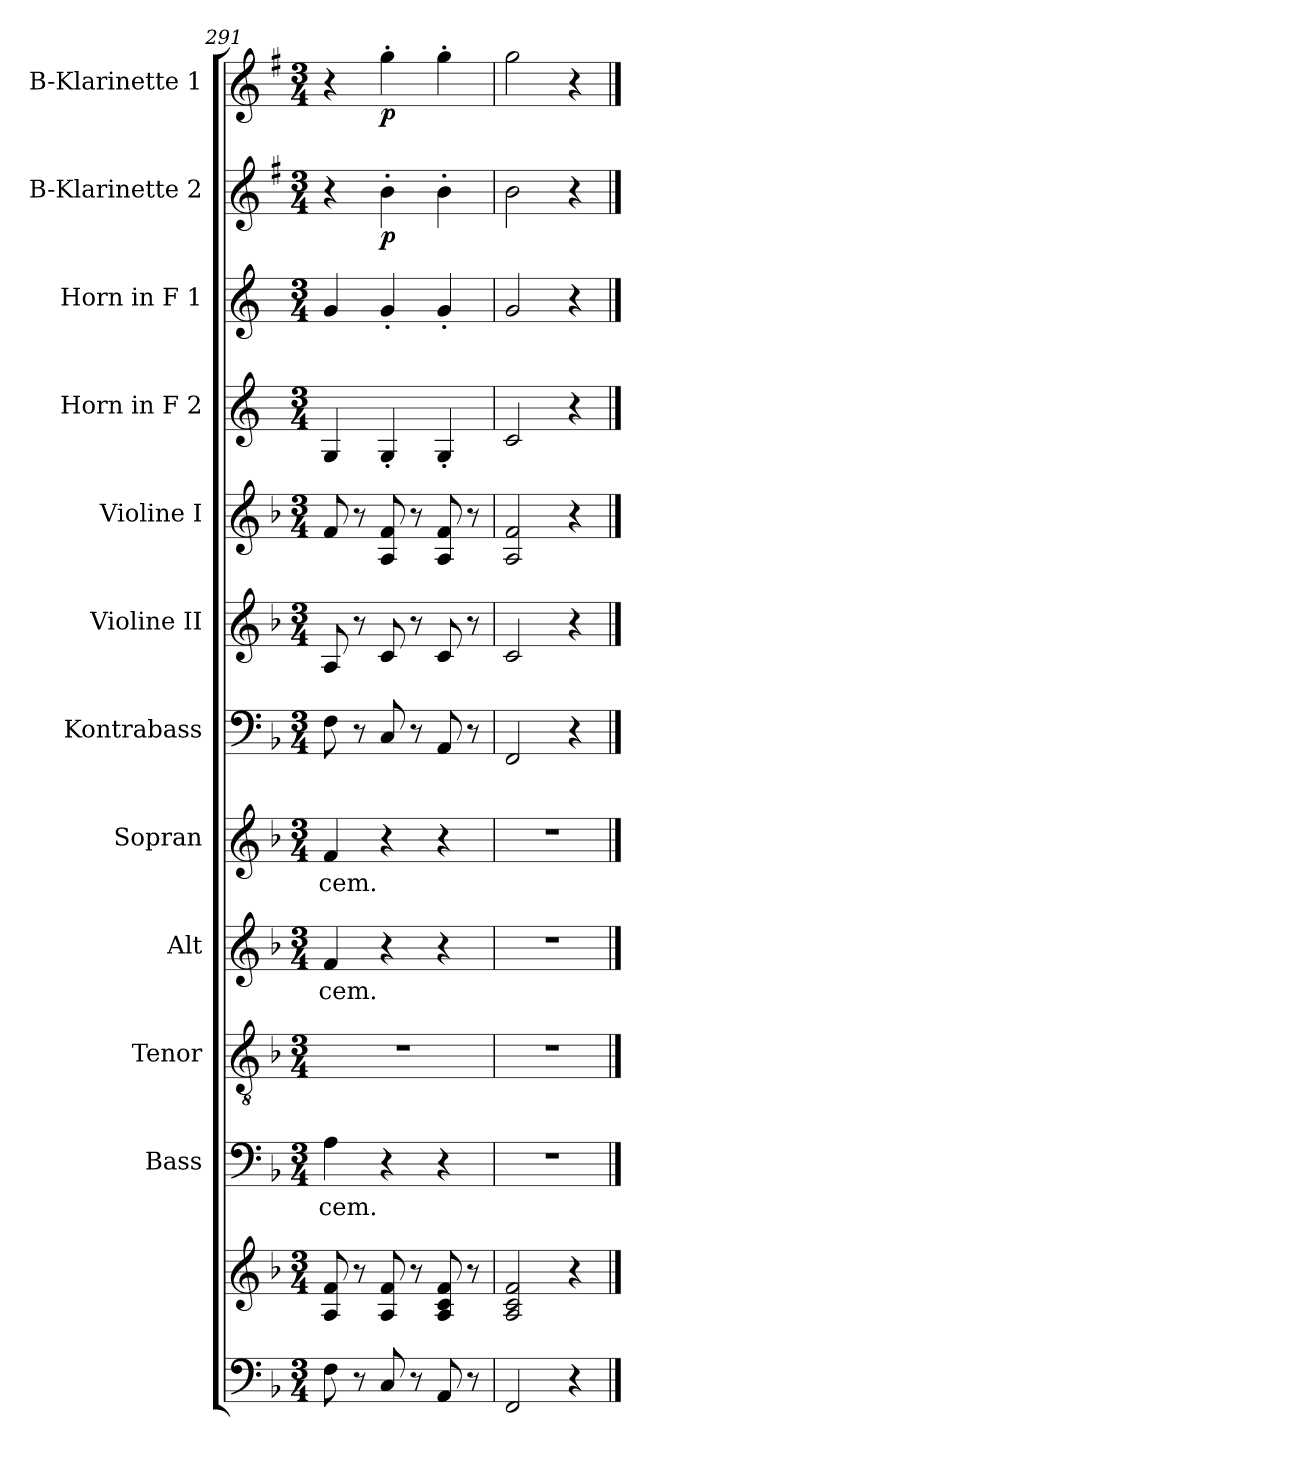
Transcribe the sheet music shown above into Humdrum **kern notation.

**kern	**kern	**kern	**text	**kern	**kern	**text	**kern	**text	**kern	**kern	**kern	**kern	**kern	**kern	**dynam	**kern	**dynam
*part12	*part12	*part11	*part11	*part10	*part9	*part9	*part8	*part8	*part7	*part6	*part5	*part4	*part3	*part2	*part2	*part1	*part1
*staff13	*staff12	*staff11	*staff11	*staff10	*staff9	*staff9	*staff8	*staff8	*staff7	*staff6	*staff5	*staff4	*staff3	*staff2	*staff2	*staff1	*staff1
*	*	*I"Bass	*	*I"Tenor	*I"Alt	*	*I"Sopran	*	*I"Kontrabass	*I"Violine II	*I"Violine I	*I"Horn in F 2	*I"Horn in F 1	*I"B-Klarinette 2	*	*I"B-Klarinette 1	*
*	*	*I'B.	*	*I'T.	*I'A.	*	*I'S.	*	*I'Kb.	*I'Vl. II	*I'Vl. I	*	*	*I'B Kl. 2	*	*I'B Kl. 1	*
*clefF4	*clefG2	*clefF4	*	*clefGv2	*clefG2	*	*clefG2	*	*clefF4	*clefG2	*clefG2	*clefG2	*clefG2	*clefG2	*	*clefG2	*
*	*	*	*	*	*	*	*	*	*ITrd7c12	*	*	*ITrd4c7	*ITrd4c7	*ITrd1c2	*	*ITrd1c2	*
*k[b-]	*k[b-]	*k[b-]	*	*k[b-]	*k[b-]	*	*k[b-]	*	*k[b-]	*k[b-]	*k[b-]	*k[b-]	*k[b-]	*k[b-]	*	*k[b-]	*
*F:	*F:	*F:	*	*F:	*F:	*	*F:	*	*F:	*F:	*F:	*F:	*F:	*F:	*	*F:	*
*M3/4	*M3/4	*M3/4	*	*M3/4	*M3/4	*	*M3/4	*	*M3/4	*M3/4	*M3/4	*M3/4	*M3/4	*M3/4	*	*M3/4	*
=291	=291	=291	=291	=291	=291	=291	=291	=291	=291	=291	=291	=291	=291	=291	=291	=291	=291
!	!	!	!LO:LY:b	!	!	!LO:LY:b	!	!LO:LY:b	!	!	!	!	!	!	!	!	!
8F\	8A/ 8f/	4A\	-cem.	2.r	4f/	-cem.	4f/	-cem.	8FF\	8A/	8f/	4C/	4c/	4r	.	4r	.
8r	8r	.	.	.	.	.	.	.	8r	8r	8r	.	.	.	.	.	.
!	!	!	!	!	!	!	!	!	!	!	!	!	!	!	!LO:DY:b	!	!LO:DY:b
8C/	8A/ 8f/	4r	.	.	4r	.	4r	.	8CC/	8c/	8A/ 8f/	4C'</	4c'</	4a'>\	p	4ff'>\	p
8r	8r	.	.	.	.	.	.	.	8r	8r	8r	.	.	.	.	.	.
8AA/	8A/ 8c/ 8f/	4r	.	.	4r	.	4r	.	8AAA/	8c/	8A/ 8f/	4C'</	4c'</	4a'>\	.	4ff'>\	.
8r	8r	.	.	.	.	.	.	.	8r	8r	8r	.	.	.	.	.	.
=292	=292	=292	=292	=292	=292	=292	=292	=292	=292	=292	=292	=292	=292	=292	=292	=292	=292
2FF/	2A/ 2c/ 2f/	2.r	.	2.r	2.r	.	2.r	.	2FFF/	2c/	2A/ 2f/	2F/	2c/	2a\	.	2ff\	.
4r	4r	.	.	.	.	.	.	.	4r	4r	4r	4r	4r	4r	.	4r	.
==	==	==	==	==	==	==	==	==	==	==	==	==	==	==	==	==	==
*-	*-	*-	*-	*-	*-	*-	*-	*-	*-	*-	*-	*-	*-	*-	*-	*-	*-
